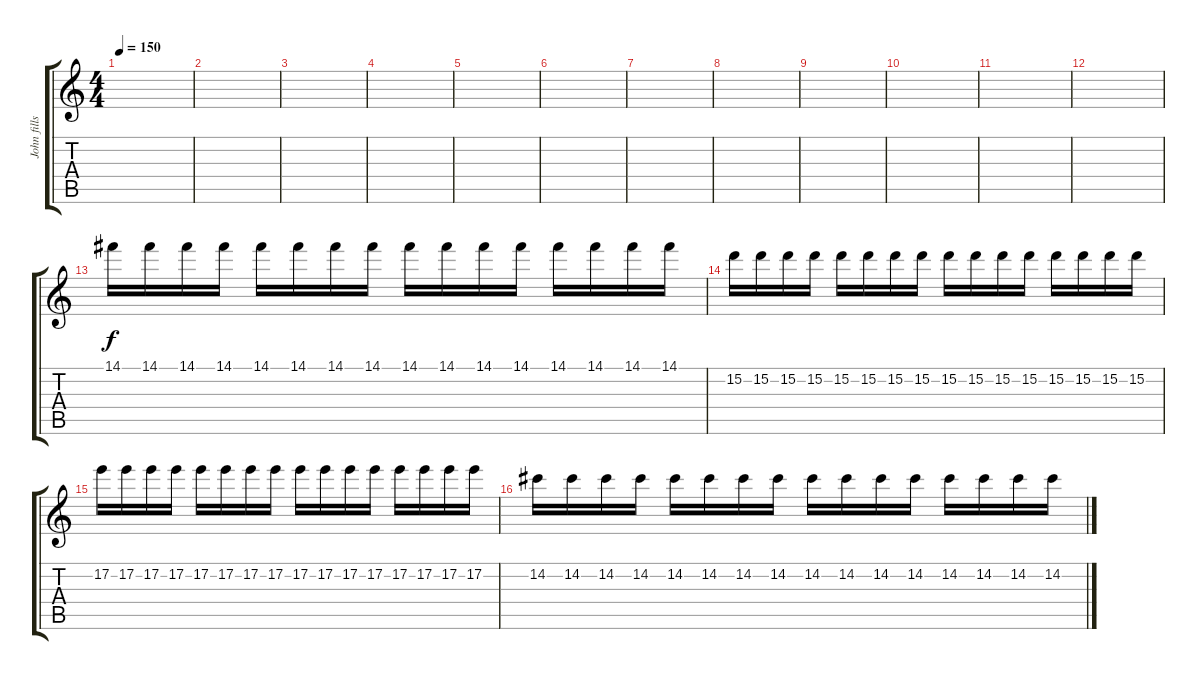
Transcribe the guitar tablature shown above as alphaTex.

\track ("John fills" "John fills") {instrument electricguitarjazz}
\staff {score tabs}
\tuning (E4 B3 G3 D3 A2 E2) {hide}
\ts (4 4)
\tempo 150
\clef g2
\ks c
|
|
|
|
|
|
|
|
|
|
|
|
14.1.16 14.1.16 14.1.16 14.1.16 14.1.16 14.1.16 14.1.16 14.1.16 14.1.16 14.1.16 14.1.16 14.1.16 14.1.16 14.1.16 14.1.16 14.1.16 |
15.2.16 15.2.16 15.2.16 15.2.16 15.2.16 15.2.16 15.2.16 15.2.16 15.2.16 15.2.16 15.2.16 15.2.16 15.2.16 15.2.16 15.2.16 15.2.16 |
17.2.16 17.2.16 17.2.16 17.2.16 17.2.16 17.2.16 17.2.16 17.2.16 17.2.16 17.2.16 17.2.16 17.2.16 17.2.16 17.2.16 17.2.16 17.2.16 |
14.2.16 14.2.16 14.2.16 14.2.16 14.2.16 14.2.16 14.2.16 14.2.16 14.2.16 14.2.16 14.2.16 14.2.16 14.2.16 14.2.16 14.2.16 14.2.16
